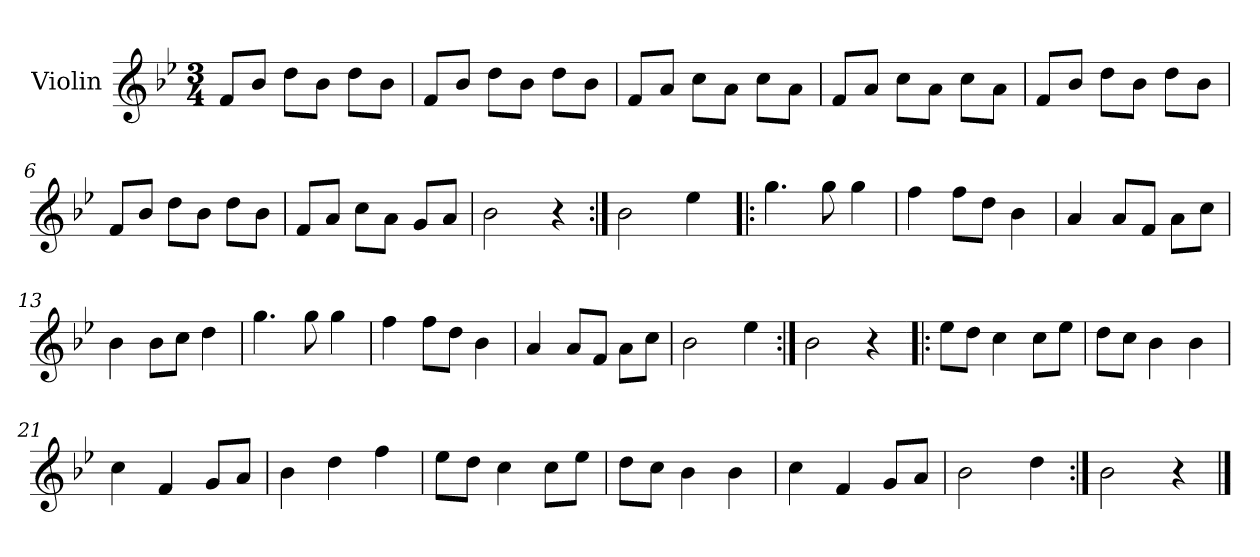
**kern
*part1
*staff1
*I"Violin
*I'Vln.
*clefG2
*k[b-e-]
*M3/4
=1
8f/L
8b-/J
8dd\L
8b-\J
8dd\L
8b-\J
=2
8f/L
8b-/J
8dd\L
8b-\J
8dd\L
8b-\J
=3
8f/L
8a/J
8cc\L
8a\J
8cc\L
8a\J
=4
8f/L
8a/J
8cc\L
8a\J
8cc\L
8a\J
!!LO:LB:g=z
=5
8f/L
8b-/J
8dd\L
8b-\J
8dd\L
8b-\J
=6
8f/L
8b-/J
8dd\L
8b-\J
8dd\L
8b-\J
=7
8f/L
8a/J
8cc\L
8a\J
8g/L
8a/J
=8
2b-\
4r
=9:|!
2b-\
4ee-\
!!LO:LB:g=z
=10!|:
4.gg\
8gg\
4gg\
=11
4ff\
8ff\L
8dd\J
4b-\
=12
4a/
8a/L
8f/J
8a\L
8cc\J
=13
4b-\
8b-\L
8cc\J
4dd\
!!LO:LB:g=z
=14
4.gg\
8gg\
4gg\
=15
4ff\
8ff\L
8dd\J
4b-\
=16
4a/
8a/L
8f/J
8a\L
8cc\J
=17
2b-\
4ee-\
=18:|!
2b-\
4r
!!LO:LB:g=z
=19!|:
8ee-\L
8dd\J
4cc\
8cc\L
8ee-\J
=20
8dd\L
8cc\J
4b-\
4b-\
=21
4cc\
4f/
8g/L
8a/J
=22
4b-\
4dd\
4ff\
!!LO:LB:g=z
=23
8ee-\L
8dd\J
4cc\
8cc\L
8ee-\J
=24
8dd\L
8cc\J
4b-\
4b-\
=25
4cc\
4f/
8g/L
8a/J
=26
2b-\
4dd\
=27:|!
2b-\
4r
==
*-
